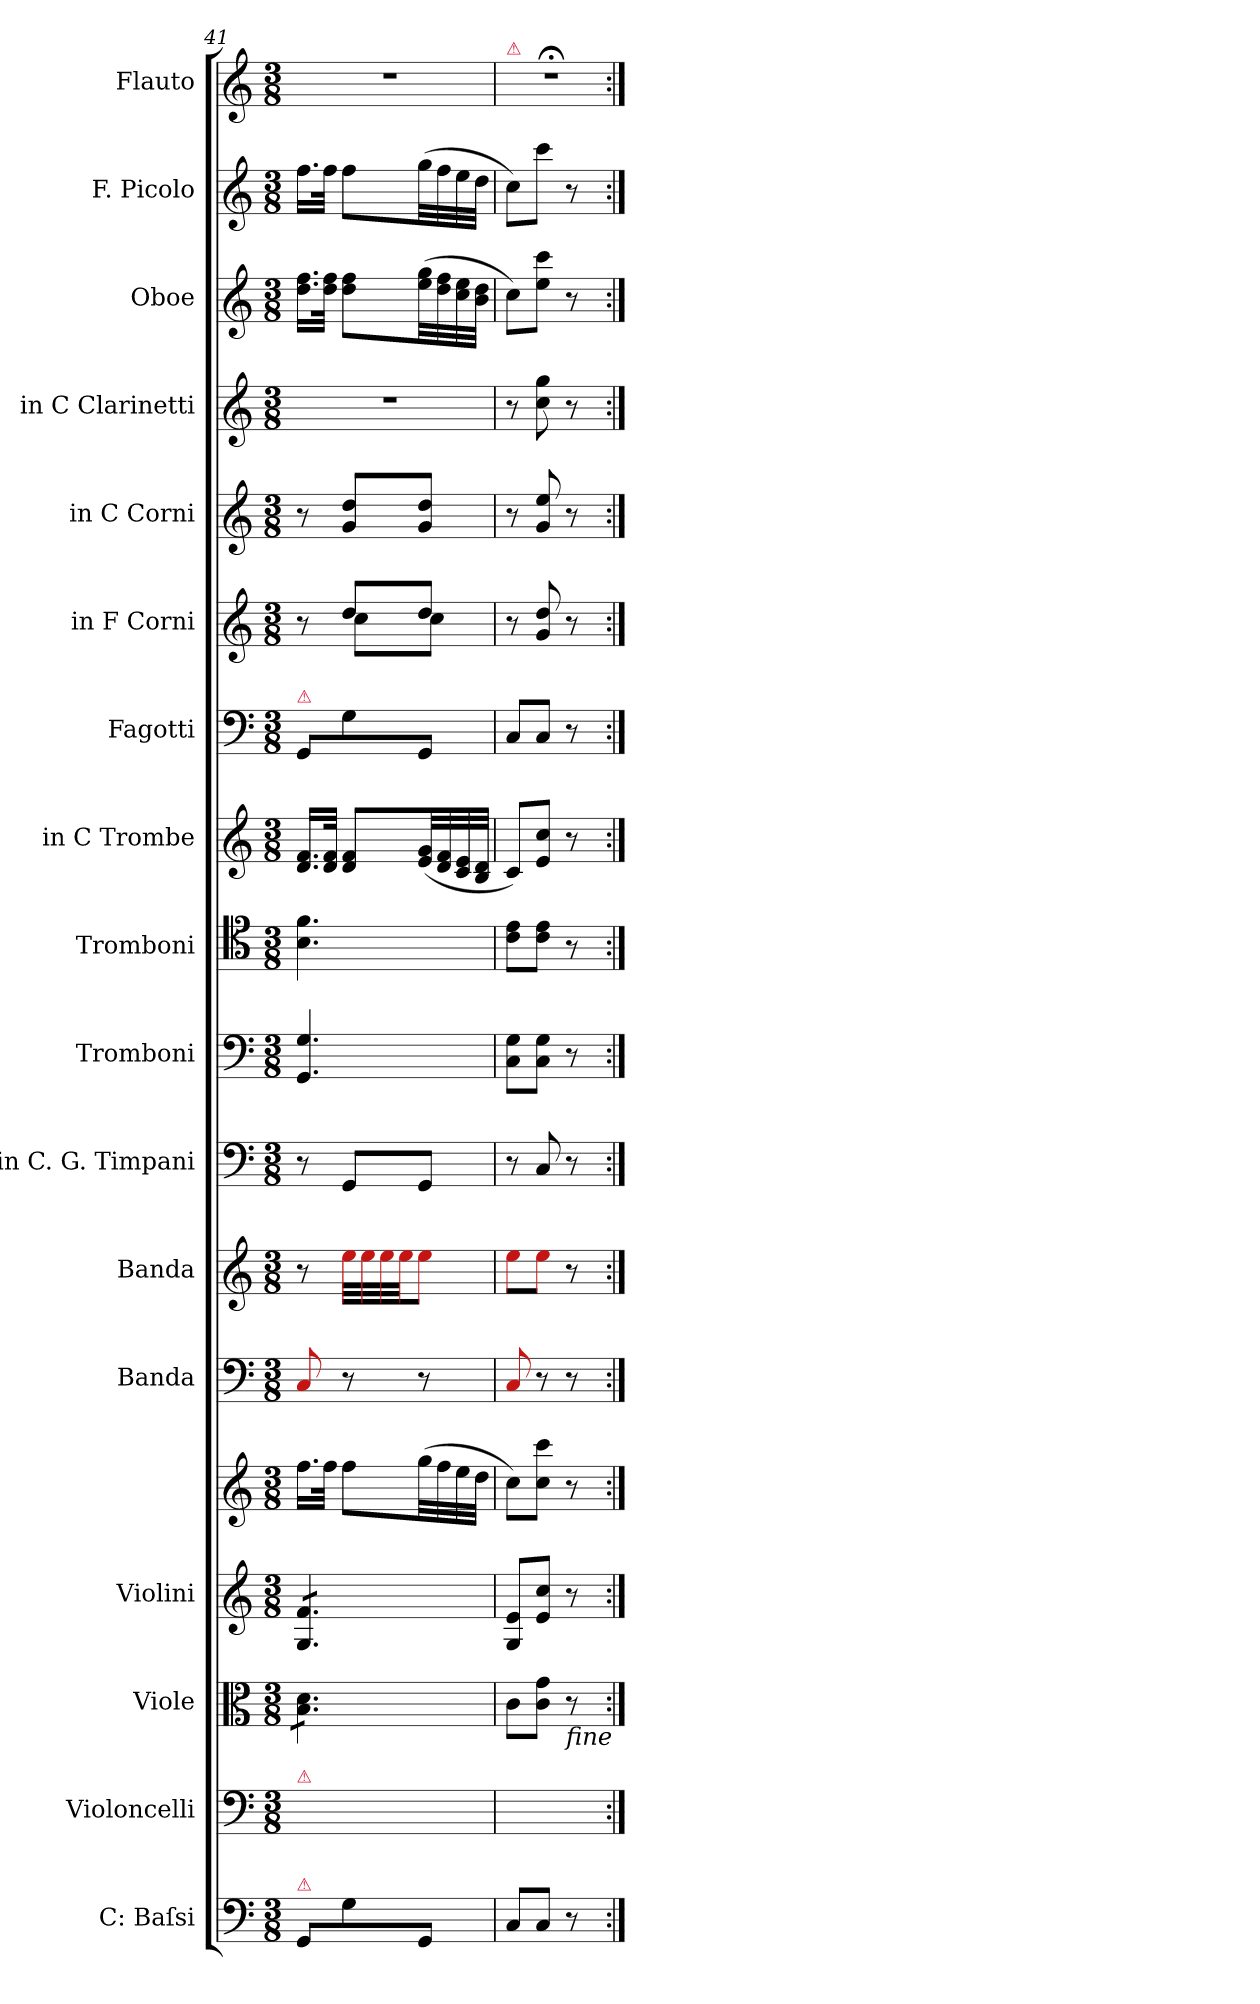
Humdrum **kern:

**kern	**kern	**kern	**kern	**kern	**kern	**kern	**kern	**kern	**kern	**kern	**kern	**kern	**kern	**kern	**kern	**kern	**kern
*part18	*part17	*part16	*part15	*part14	*part13	*part12	*part11	*part10	*part9	*part8	*part7	*part6	*part5	*part4	*part3	*part2	*part1
*staff18	*staff17	*staff16	*staff15	*staff14	*staff13	*staff12	*staff11	*staff10	*staff9	*staff8	*staff7	*staff6	*staff5	*staff4	*staff3	*staff2	*staff1
*I"C: Baſsi	*I"Violoncelli	*I"Viole	*I"Violini	*	*I"Banda	*I"Banda	*I"in C. G. Timpani	*I"Tromboni	*I"Tromboni	*I"in C Trombe	*I"Fagotti	*I"in F Corni	*I"in C Corni	*I"in C Clarinetti	*I"Oboe	*I"F. Picolo	*I"Flauto
*	*I'Vc	*	*I'Vln	*	*	*	*I'Timp	*I'Trb	*I'Trb	*	*	*	*	*I'Cl	*I'Ob	*	*I'Fl
*clefF4	*clefF4	*clefC3	*clefG2	*clefG2	*clefF4	*clefG2	*clefF4	*clefF4	*clefC4	*clefG2	*clefF4	*clefG2	*clefG2	*clefG2	*clefG2	*clefG2	*clefG2
*	*	*	*	*	*	*	*	*	*	*	*	*ITrd4c7	*	*	*	*	*
*k[]	*k[]	*k[]	*k[]	*k[]	*k[]	*k[]	*k[]	*k[]	*k[]	*k[]	*k[]	*k[b-]	*k[]	*k[]	*k[]	*k[]	*k[]
*M3/8	*M3/8	*M3/8	*M3/8	*M3/8	*M3/8	*M3/8	*M3/8	*M3/8	*M3/8	*M3/8	*M3/8	*M3/8	*M3/8	*M3/8	*M3/8	*M3/8	*M3/8
=41	=41	=41	=41	=41	=41	=41	=41	=41	=41	=41	=41	=41	=41	=41	=41	=41	=41
*	*	*	*	*	*	*	*	*	*	*	*	*^	*	*	*	*	*
!	!	!	!	!	!	!	!	!	!	!	!LO:TX:a:color=crimson:t=⚠	!	!	!	!	!	!	!
!	!LO:TX:a:color=crimson:t=⚠	!	!	!	!	!	!	!	!	!	!	!	!	!	!	!	!	!
!LO:TX:a:color=crimson:t=⚠	!	!	!	!	!	!	!	!	!	!	!	!	!	!	!	!	!	!
*	*	*tremolo	*	*	*	*	*	*	*	*	*	*	*	*	*	*	*	*
*	*	*	*tremolo	*	*	*	*	*	*	*	*	*	*	*	*	*	*	*
8GG/L	8GG/Lyy	8B\ 8d\L	8G/ 8f/L	16.ff\LL	8Ra/	8r	8r	4.GG/ 4.G/	4.B\ 4.f\	16.d/ 16.f/LL	8GG/L	8r	8ryy	8r	4.r	16.dd\ 16.ff\LL	16.ff\LL	4.r
.	.	.	.	32ff\JJk	.	.	.	.	.	32d/ 32f/JJk	.	.	.	.	.	32dd\ 32ff\JJk	32ff\JJk	.
8G\	8G\yy	8B\ 8d\	8G/ 8f/	8ff\L	8r	32Ree\LLL	8GG/L	.	.	8d/ 8f/L	8G\	8g/L	8f\L	8g/ 8dd/L	.	8dd\ 8ff\L	8ff\L	.
.	.	.	.	.	.	32Ree\	.	.	.	.	.	.	.	.	.	.	.	.
.	.	.	.	.	.	32Ree\	.	.	.	.	.	.	.	.	.	.	.	.
.	.	.	.	.	.	32Ree\JJ	.	.	.	.	.	.	.	.	.	.	.	.
8GG/J	8GG/Jyy	8B\ 8d\J	8G/ 8f/J	(32gg\LL	8r	8Ree\J	8GG/J	.	.	(32e/ 32g/LL	8GG/J	8g/J	8f\J	8g/ 8dd/J	.	(32ee\ 32gg\LL	(32gg\LL	.
*	*	*	*Xtremolo	*	*	*	*	*	*	*	*	*	*	*	*	*	*	*
*	*	*Xtremolo	*	*	*	*	*	*	*	*	*	*	*	*	*	*	*	*
.	.	.	.	32ff\	.	.	.	.	.	32d/ 32f/	.	.	.	.	.	32dd\ 32ff\	32ff\	.
.	.	.	.	32ee\	.	.	.	.	.	32c/ 32e/	.	.	.	.	.	32cc\ 32ee\	32ee\	.
.	.	.	.	32dd\JJJ	.	.	.	.	.	32B/ 32d/JJJ	.	.	.	.	.	32b\ 32dd\JJJ	32dd\JJJ	.
*	*	*	*	*	*	*	*	*	*	*	*	*v	*v	*	*	*	*	*
=42	=42	=42	=42	=42	=42	=42	=42	=42	=42	=42	=42	=42	=42	=42	=42	=42	=42
!	!	!	!	!	!	!	!	!	!	!	!	!	!	!	!	!	!LO:TX:a:color=crimson:t=⚠
8C/L	8C/Lyy	8c\L	8G/ 8e/L	8cc\L)	8Ra/	8Ree\L	8r	8C\ 8G\L	8c\ 8e\L	8c/L)	8C/L	8r	8r	8r	8cc\L)	8cc\L)	4.r;<
8C/J	8C/Jyy	8c\ 8g\J	8e/ 8cc/J	8cc\ 8ccc\J	8r	8Ree\J	8C/	8C\ 8G\J	8c\ 8e\J	8e/ 8cc/J	8C/J	8c/ 8g/	8g/ 8ee/	8cc\ 8gg\	8ee\ 8ccc\J	8ccc\J	.
!	!	!LO:TX:b:i:t=fine	!	!	!	!	!	!	!	!	!	!	!	!	!	!	!
8r	8ryy	8r	8r	8r	8r	8r	8r	8r	8r	8r	8r	8r	8r	8r	8r	8r	.
=:|!	=:|!	=:|!	=:|!	=:|!	=:|!	=:|!	=:|!	=:|!	=:|!	=:|!	=:|!	=:|!	=:|!	=:|!	=:|!	=:|!	=:|!
*-	*-	*-	*-	*-	*-	*-	*-	*-	*-	*-	*-	*-	*-	*-	*-	*-	*-
